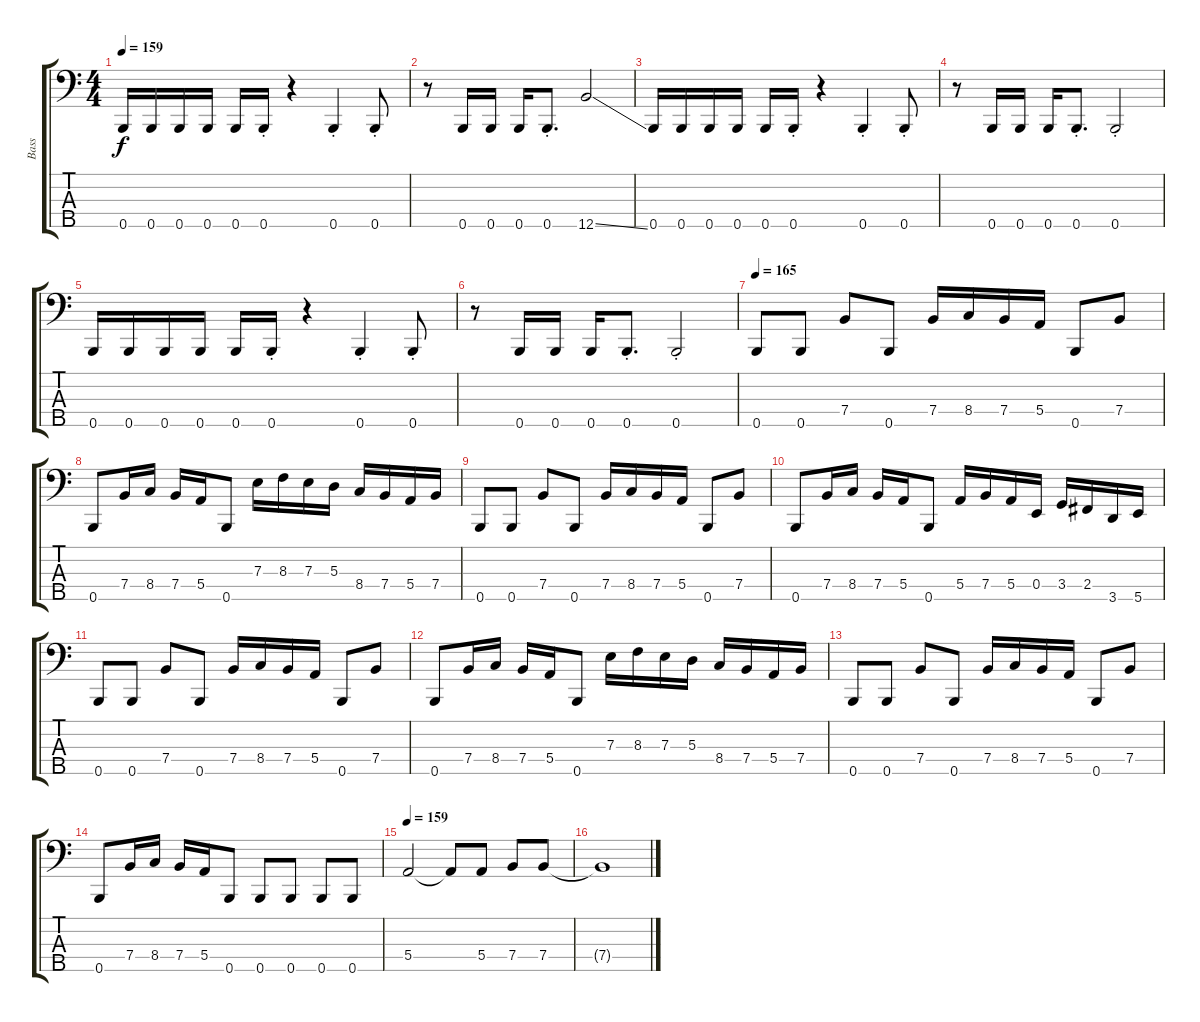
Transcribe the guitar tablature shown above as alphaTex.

\track ("Bass" "Bass") {instrument electricbasspick}
\staff {score tabs}
\tuning (G2 D2 A1 E1 B0) {hide}
\ts (4 4)
\tempo 159
\clef f4
\ks c
0.5.16{dy f} 0.5.16 0.5.16 0.5.16 0.5.16 0.5{st}.16 r.4 0.5{st}.4 0.5{st}.8 |
r.8 0.5.16 0.5.16 0.5.16 0.5{st}.8{d} 12.5{ss}.2 |
0.5.16 0.5.16 0.5.16 0.5.16 0.5.16 0.5{st}.16 r.4 0.5{st}.4 0.5{st}.8 |
r.8 0.5.16 0.5.16 0.5.16 0.5{st}.8{d} 0.5{st}.2 |
0.5.16 0.5.16 0.5.16 0.5.16 0.5.16 0.5{st}.16 r.4 0.5{st}.4 0.5{st}.8 |
r.8 0.5.16 0.5.16 0.5.16 0.5{st}.8{d} 0.5{st}.2 |
\tempo 165
0.5.8 0.5.8 7.4.8 0.5.8 7.4.16 8.4.16 7.4.16 5.4.16 0.5.8 7.4.8 |
0.5.8 7.4.16 8.4.16 7.4.16 5.4.16 0.5.8 7.3.16 8.3.16 7.3.16 5.3.16 8.4.16 7.4.16 5.4.16 7.4.16 |
0.5.8 0.5.8 7.4.8 0.5.8 7.4.16 8.4.16 7.4.16 5.4.16 0.5.8 7.4.8 |
0.5.8 7.4.16 8.4.16 7.4.16 5.4.16 0.5.8 5.4.16 7.4.16 5.4.16 0.4.16 3.4.16 2.4.16 3.5.16 5.5.16 |
0.5.8 0.5.8 7.4.8 0.5.8 7.4.16 8.4.16 7.4.16 5.4.16 0.5.8 7.4.8 |
0.5.8 7.4.16 8.4.16 7.4.16 5.4.16 0.5.8 7.3.16 8.3.16 7.3.16 5.3.16 8.4.16 7.4.16 5.4.16 7.4.16 |
0.5.8 0.5.8 7.4.8 0.5.8 7.4.16 8.4.16 7.4.16 5.4.16 0.5.8 7.4.8 |
0.5.8 7.4.16 8.4.16 7.4.16 5.4.16 0.5.8 0.5.8 0.5.8 0.5.8 0.5.8 |
\tempo 159
5.4.2 5.4{t}.8 5.4.8 7.4.8 7.4.8 |
7.4{t}.1
